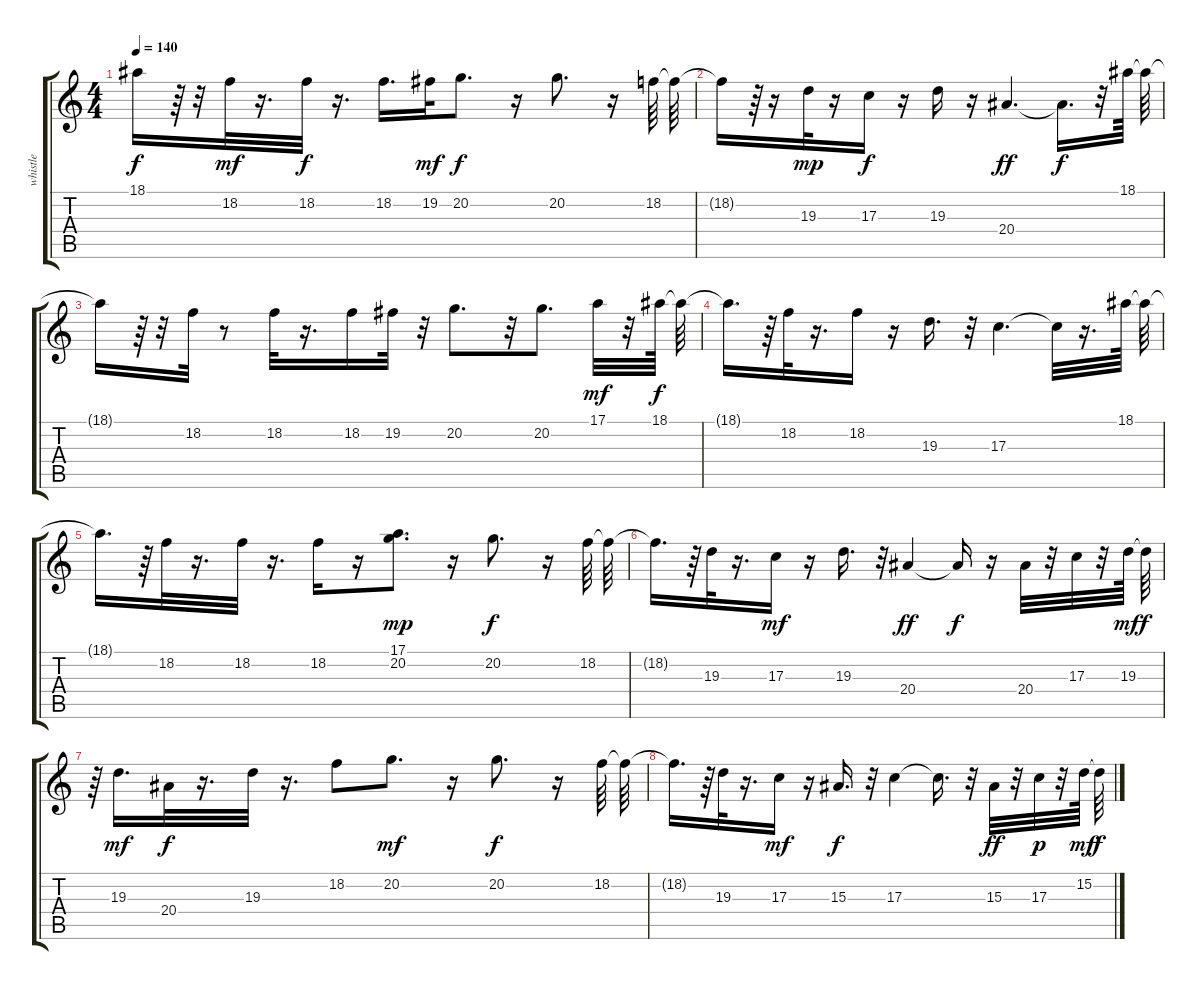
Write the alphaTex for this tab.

\track ("whistle" "whistle") {instrument whistle}
\staff {score tabs}
\tuning (E4 B3 G3 D3 A2 E2) {hide}
\ts (4 4)
\tempo 140
\clef g2
\ks c
18.1{t}.16{dy f} r.64 r.32 18.2.32{dy mf} r.16{d} 18.2.32{dy f} r.16{d} 18.2.16{d} 19.2.32{dy mf} 20.2.8{d dy f} r.16 20.2.8{d} r.16 18.2.64 18.2{t}.64 |
18.2{t}.16 r.64 r.16 19.3.32{dy mp} r.16 17.3.16{dy f} r.16 19.3.16 r.16 20.4.4{d dy ff} 20.4{t}.16{d dy f} r.32 18.1.64 18.1{t}.64 |
18.1{t}.16 r.64 r.32 18.2.32 r.8 18.2.32 r.16{d} 18.2.16 19.2.32 r.32 20.2.8{d} r.32 20.2.8{d} 17.1.32{dy mf} r.32 18.1.64{dy f} 18.1{t}.64 |
18.1{t}.16{d} r.64 18.2.32 r.16{d} 18.2.16 r.16 19.3.16{d} r.32 17.3.4{d} 17.3{t}.32 r.16{d} 18.1.64 18.1{t}.64 |
18.1{t}.16{d} r.64 18.2.32 r.16{d} 18.2.32 r.16{d} 18.2.16 r.16 (17.1 20.2).8{d dy mp} r.16 20.2.8{d dy f} r.16 18.2.64 18.2{t}.64 |
18.2{t}.16{d} r.64 19.3.32 r.16{d} 17.3.16{dy mf} r.16 19.3.16{d} r.32 20.4.4{dy ff} 20.4{t}.16{dy f} r.16 20.4.32 r.32 17.3.32 r.32 19.3.64{dy mf} 19.3{t}.64{dy f} |
r.64 19.3.16{d dy mf} 20.4.32{dy f} r.16{d} 19.3.32 r.16{d} 18.2.8 20.2.8{d dy mf} r.16 20.2.8{d dy f} r.16 18.2.64 18.2{t}.64 |
18.2{t}.16{d} r.64 19.3.32 r.16{d} 17.3.16{dy mf} r.16 15.3.16{d dy f} r.32 17.3.4 17.3{t}.16{d} r.32 15.3.32{dy ff} r.32 17.3.32{dy p} r.32 15.2.64{dy mf} 15.2{t}.64{dy f}
